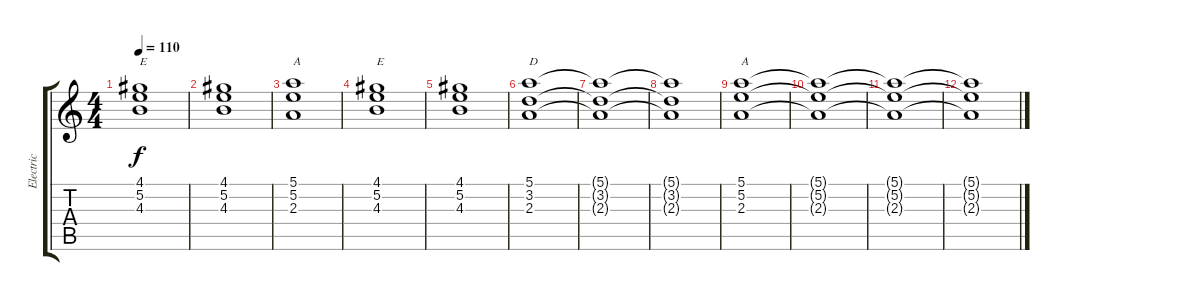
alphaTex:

\track ("Electric" "Electric") {instrument overdrivenguitar}
\staff {score tabs}
\tuning (E4 B3 G3 D3 A2 E2) {hide}
\ts (4 4)
\tempo 110
\clef g2
\ks c
(4.1 5.2 4.3).1{txt "E" dy f} |
(4.1 5.2 4.3).1 |
(5.1 5.2 2.3).1{txt "A"} |
(4.1 5.2 4.3).1{txt "E"} |
(4.1 5.2 4.3).1 |
(5.1 3.2 2.3).1{txt "D"} |
(5.1{t} 3.2{t} 2.3{t}).1 |
(5.1{t} 3.2{t} 2.3{t}).1 |
(5.1 5.2 2.3).1{txt "A"} |
(5.1{t} 5.2{t} 2.3{t}).1 |
(5.1{t} 5.2{t} 2.3{t}).1 |
(5.1{t} 5.2{t} 2.3{t}).1
